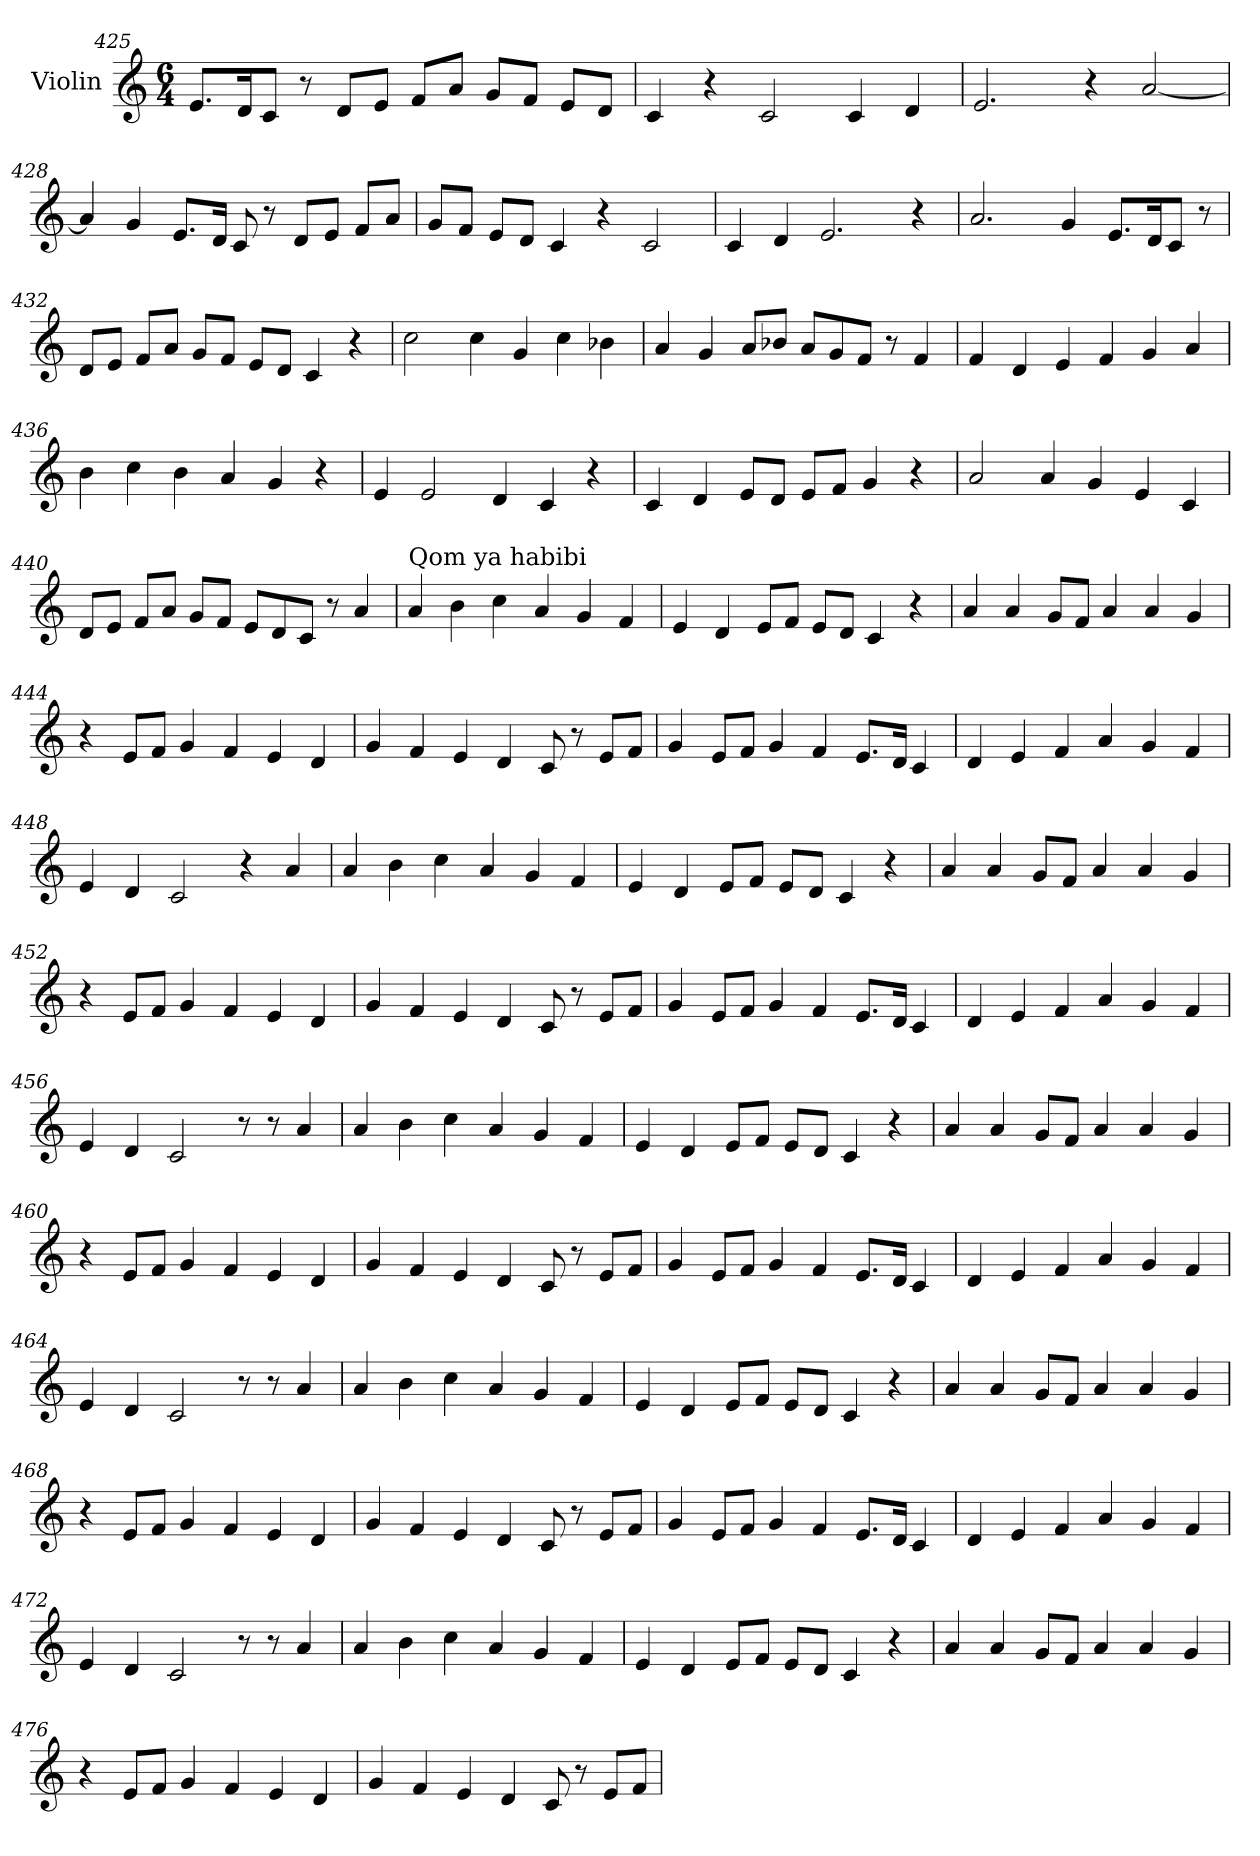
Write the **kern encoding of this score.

**kern
*part1
*staff1
*I"Violin
*clefG2
*k[]
*C:
*M6/4
=425
8.e/L
16d/K
8c/J
8r
8d/L
8e/J
8f/L
8a/J
8g/L
8f/J
8e/L
8d/J
!!LO:PB:g=z
=426
4c/
4r
2c/
4c/
4d/
=427
2.e/
4r
[2a/
!!LO:PB:g=z
=428
4a/]
4g/
8.e/L
16d/Jk
8c/
8r
8d/L
8e/J
8f/L
8a/J
=429
8g/L
8f/J
8e/L
8d/J
4c/
4r
2c/
!!LO:PB:g=z
=430
4c/
4d/
2.e/
4r
=431
2.a/
4g/
8.e/L
16d/K
8c/J
8r
!!LO:PB:g=z
=432
8d/L
8e/J
8f/L
8a/J
8g/L
8f/J
8e/L
8d/J
4c/
4r
=433
2cc\
4cc\
4g/
4cc\
4b-X\
!!LO:PB:g=z
=434
4a/
4g/
8a/L
8b-X/J
8a/L
8g/
8f/J
8r
4f/
!!LO:PB:g=z
=435
4f/
4d/
4e/
4f/
4g/
4a/
=436
4b\
4cc\
4b\
4a/
4g/
4r
!!LO:PB:g=z
=437
4e/
2e/
4d/
4c/
4r
=438
4c/
4d/
8e/L
8d/J
8e/L
8f/J
4g/
4r
=439
2a/
4a/
4g/
4e/
4c/
=440
8d/L
8e/J
8f/L
8a/J
8g/L
8f/J
8e/L
8d/
8c/J
8r
4a/
!!LO:PB:g=z
=441
*MM110
!LO:TX:a:t=Qom ya habibi
4a/
4b\
4cc\
4a/
4g/
4f/
!!LO:PB:g=z
=442
4e/
4d/
8e/L
8f/J
8e/L
8d/J
4c/
4r
=443
4a/
4a/
8g/L
8f/J
4a/
4a/
4g/
!!LO:PB:g=z
=444
4r
8e/L
8f/J
4g/
4f/
4e/
4d/
!!LO:PB:g=z
=445
4g/
4f/
4e/
4d/
8c/
8r
8e/L
8f/J
=446
4g/
8e/L
8f/J
4g/
4f/
8.e/L
16d/Jk
4c/
!!LO:PB:g=z
=447
4d/
4e/
4f/
4a/
4g/
4f/
=448
4e/
4d/
2c/
4r
4a/
!!LO:PB:g=z
=449
4a/
4b\
4cc\
4a/
4g/
4f/
=450
4e/
4d/
8e/L
8f/J
8e/L
8d/J
4c/
4r
!!LO:PB:g=z
=451
4a/
4a/
8g/L
8f/J
4a/
4a/
4g/
=452
4r
8e/L
8f/J
4g/
4f/
4e/
4d/
!!LO:PB:g=z
=453
4g/
4f/
4e/
4d/
8c/
8r
8e/L
8f/J
=454
4g/
8e/L
8f/J
4g/
4f/
8.e/L
16d/Jk
4c/
!!LO:PB:g=z
=455
4d/
4e/
4f/
4a/
4g/
4f/
=456
4e/
4d/
2c/
8r
8r
4a/
!!LO:PB:g=z
=457
4a/
4b\
4cc\
4a/
4g/
4f/
=458
4e/
4d/
8e/L
8f/J
8e/L
8d/J
4c/
4r
!!LO:PB:g=z
=459
4a/
4a/
8g/L
8f/J
4a/
4a/
4g/
=460
4r
8e/L
8f/J
4g/
4f/
4e/
4d/
!!LO:PB:g=z
=461
4g/
4f/
4e/
4d/
8c/
8r
8e/L
8f/J
=462
4g/
8e/L
8f/J
4g/
4f/
8.e/L
16d/Jk
4c/
!!LO:PB:g=z
=463
4d/
4e/
4f/
4a/
4g/
4f/
=464
4e/
4d/
2c/
8r
8r
4a/
!!LO:PB:g=z
=465
4a/
4b\
4cc\
4a/
4g/
4f/
=466
4e/
4d/
8e/L
8f/J
8e/L
8d/J
4c/
4r
!!LO:PB:g=z
=467
4a/
4a/
8g/L
8f/J
4a/
4a/
4g/
=468
4r
8e/L
8f/J
4g/
4f/
4e/
4d/
=469
4g/
4f/
4e/
4d/
8c/
8r
8e/L
8f/J
=470
4g/
8e/L
8f/J
4g/
4f/
8.e/L
16d/Jk
4c/
!!LO:PB:g=z
=471
4d/
4e/
4f/
4a/
4g/
4f/
=472
4e/
4d/
2c/
8r
8r
4a/
!!LO:PB:g=z
=473
4a/
4b\
4cc\
4a/
4g/
4f/
=474
4e/
4d/
8e/L
8f/J
8e/L
8d/J
4c/
4r
!!LO:PB:g=z
=475
4a/
4a/
8g/L
8f/J
4a/
4a/
4g/
=476
4r
8e/L
8f/J
4g/
4f/
4e/
4d/
!!LO:PB:g=z
=477
4g/
4f/
4e/
4d/
8c/
8r
8e/L
8f/J
=
*-
